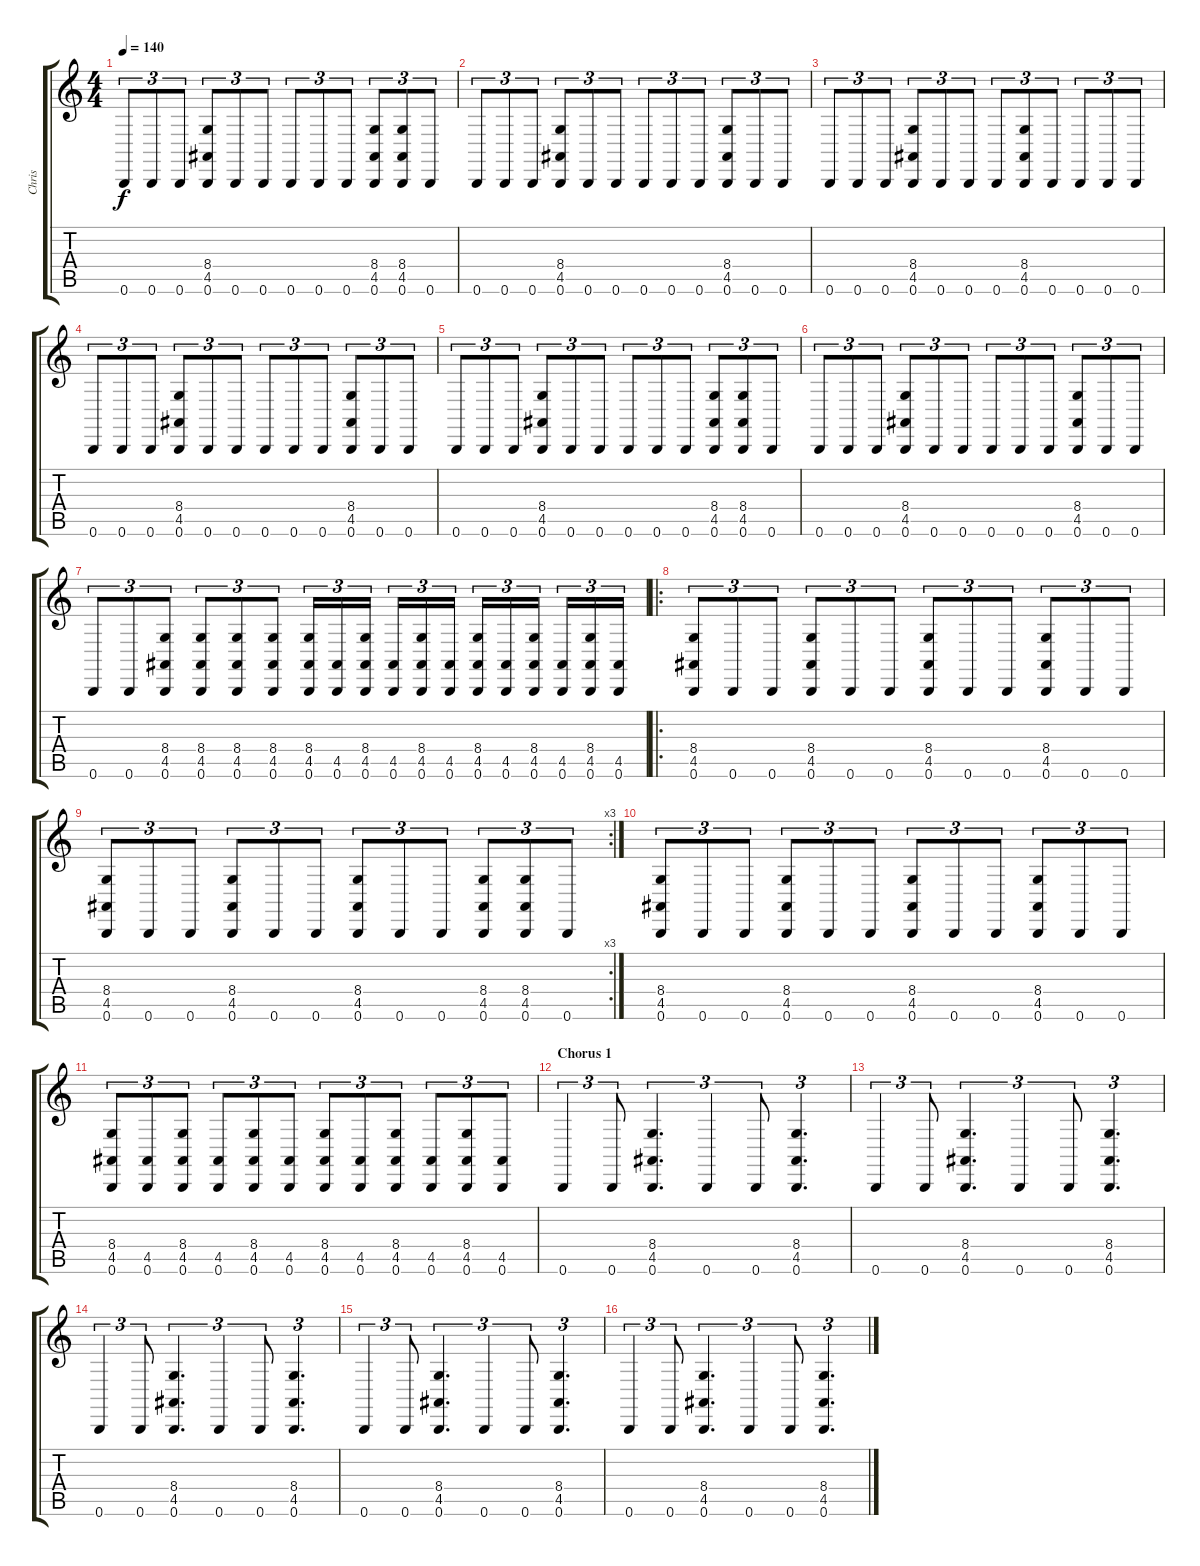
\track ("Chris" "Chris") {instrument melodictom}
\staff {score tabs}
\tuning (Db4 Ab3 E3 B2 Gb2 B1) {hide}
\ts (4 4)
\tempo 140
\clef g2
\ks c
0.6.8{tu (3 2) dy f} 0.6.8{tu (3 2)} 0.6.8{tu (3 2)} (8.4 4.5 0.6).8{tu (3 2)} 0.6.8{tu (3 2)} 0.6.8{tu (3 2)} 0.6.8{tu (3 2)} 0.6.8{tu (3 2)} 0.6.8{tu (3 2)} (8.4 4.5 0.6).8{tu (3 2)} (8.4 4.5 0.6).8{tu (3 2)} 0.6.8{tu (3 2)} |
0.6.8{tu (3 2)} 0.6.8{tu (3 2)} 0.6.8{tu (3 2)} (8.4 4.5 0.6).8{tu (3 2)} 0.6.8{tu (3 2)} 0.6.8{tu (3 2)} 0.6.8{tu (3 2)} 0.6.8{tu (3 2)} 0.6.8{tu (3 2)} (8.4 4.5 0.6).8{tu (3 2)} 0.6.8{tu (3 2)} 0.6.8{tu (3 2)} |
0.6.8{tu (3 2)} 0.6.8{tu (3 2)} 0.6.8{tu (3 2)} (8.4 4.5 0.6).8{tu (3 2)} 0.6.8{tu (3 2)} 0.6.8{tu (3 2)} 0.6.8{tu (3 2)} (8.4 4.5 0.6).8{tu (3 2)} 0.6.8{tu (3 2)} 0.6.8{tu (3 2)} 0.6.8{tu (3 2)} 0.6.8{tu (3 2)} |
0.6.8{tu (3 2)} 0.6.8{tu (3 2)} 0.6.8{tu (3 2)} (8.4 4.5 0.6).8{tu (3 2)} 0.6.8{tu (3 2)} 0.6.8{tu (3 2)} 0.6.8{tu (3 2)} 0.6.8{tu (3 2)} 0.6.8{tu (3 2)} (8.4 4.5 0.6).8{tu (3 2)} 0.6.8{tu (3 2)} 0.6.8{tu (3 2)} |
0.6.8{tu (3 2)} 0.6.8{tu (3 2)} 0.6.8{tu (3 2)} (8.4 4.5 0.6).8{tu (3 2)} 0.6.8{tu (3 2)} 0.6.8{tu (3 2)} 0.6.8{tu (3 2)} 0.6.8{tu (3 2)} 0.6.8{tu (3 2)} (8.4 4.5 0.6).8{tu (3 2)} (8.4 4.5 0.6).8{tu (3 2)} 0.6.8{tu (3 2)} |
0.6.8{tu (3 2)} 0.6.8{tu (3 2)} 0.6.8{tu (3 2)} (8.4 4.5 0.6).8{tu (3 2)} 0.6.8{tu (3 2)} 0.6.8{tu (3 2)} 0.6.8{tu (3 2)} 0.6.8{tu (3 2)} 0.6.8{tu (3 2)} (8.4 4.5 0.6).8{tu (3 2)} 0.6.8{tu (3 2)} 0.6.8{tu (3 2)} |
0.6.8{tu (3 2)} 0.6.8{tu (3 2)} (8.4 4.5 0.6).8{tu (3 2)} (8.4 4.5 0.6).8{tu (3 2)} (8.4 4.5 0.6).8{tu (3 2)} (8.4 4.5 0.6).8{tu (3 2)} (8.4 4.5 0.6).16{tu (3 2)} (4.5 0.6).16{tu (3 2)} (8.4 4.5 0.6).16{tu (3 2)} (4.5 0.6).16{tu (3 2)} (8.4 4.5 0.6).16{tu (3 2)} (4.5 0.6).16{tu (3 2)} (8.4 4.5 0.6).16{tu (3 2)} (4.5 0.6).16{tu (3 2)} (8.4 4.5 0.6).16{tu (3 2)} (4.5 0.6).16{tu (3 2)} (8.4 4.5 0.6).16{tu (3 2)} (4.5 0.6).16{tu (3 2)} |
\ro
(8.4 4.5 0.6).8{tu (3 2)} 0.6.8{tu (3 2)} 0.6.8{tu (3 2)} (8.4 4.5 0.6).8{tu (3 2)} 0.6.8{tu (3 2)} 0.6.8{tu (3 2)} (8.4 4.5 0.6).8{tu (3 2)} 0.6.8{tu (3 2)} 0.6.8{tu (3 2)} (8.4 4.5 0.6).8{tu (3 2)} 0.6.8{tu (3 2)} 0.6.8{tu (3 2)} |
\rc 3
(8.4 4.5 0.6).8{tu (3 2)} 0.6.8{tu (3 2)} 0.6.8{tu (3 2)} (8.4 4.5 0.6).8{tu (3 2)} 0.6.8{tu (3 2)} 0.6.8{tu (3 2)} (8.4 4.5 0.6).8{tu (3 2)} 0.6.8{tu (3 2)} 0.6.8{tu (3 2)} (8.4 4.5 0.6).8{tu (3 2)} (8.4 4.5 0.6).8{tu (3 2)} 0.6.8{tu (3 2)} |
(8.4 4.5 0.6).8{tu (3 2)} 0.6.8{tu (3 2)} 0.6.8{tu (3 2)} (8.4 4.5 0.6).8{tu (3 2)} 0.6.8{tu (3 2)} 0.6.8{tu (3 2)} (8.4 4.5 0.6).8{tu (3 2)} 0.6.8{tu (3 2)} 0.6.8{tu (3 2)} (8.4 4.5 0.6).8{tu (3 2)} 0.6.8{tu (3 2)} 0.6.8{tu (3 2)} |
(8.4 4.5 0.6).8{tu (3 2)} (4.5 0.6).8{tu (3 2)} (8.4 4.5 0.6).8{tu (3 2)} (4.5 0.6).8{tu (3 2)} (8.4 4.5 0.6).8{tu (3 2)} (4.5 0.6).8{tu (3 2)} (8.4 4.5 0.6).8{tu (3 2)} (4.5 0.6).8{tu (3 2)} (8.4 4.5 0.6).8{tu (3 2)} (4.5 0.6).8{tu (3 2)} (8.4 4.5 0.6).8{tu (3 2)} (4.5 0.6).8{tu (3 2)} |
\section ("" "Chorus 1")
0.6.4{tu (3 2)} 0.6.8{tu (3 2)} (8.4 4.5 0.6).4{d tu (3 2)} 0.6.4{tu (3 2)} 0.6.8{tu (3 2)} (8.4 4.5 0.6).4{d tu (3 2)} |
0.6.4{tu (3 2)} 0.6.8{tu (3 2)} (8.4 4.5 0.6).4{d tu (3 2)} 0.6.4{tu (3 2)} 0.6.8{tu (3 2)} (8.4 4.5 0.6).4{d tu (3 2)} |
0.6.4{tu (3 2)} 0.6.8{tu (3 2)} (8.4 4.5 0.6).4{d tu (3 2)} 0.6.4{tu (3 2)} 0.6.8{tu (3 2)} (8.4 4.5 0.6).4{d tu (3 2)} |
0.6.4{tu (3 2)} 0.6.8{tu (3 2)} (8.4 4.5 0.6).4{d tu (3 2)} 0.6.4{tu (3 2)} 0.6.8{tu (3 2)} (8.4 4.5 0.6).4{d tu (3 2)} |
0.6.4{tu (3 2)} 0.6.8{tu (3 2)} (8.4 4.5 0.6).4{d tu (3 2)} 0.6.4{tu (3 2)} 0.6.8{tu (3 2)} (8.4 4.5 0.6).4{d tu (3 2)}
